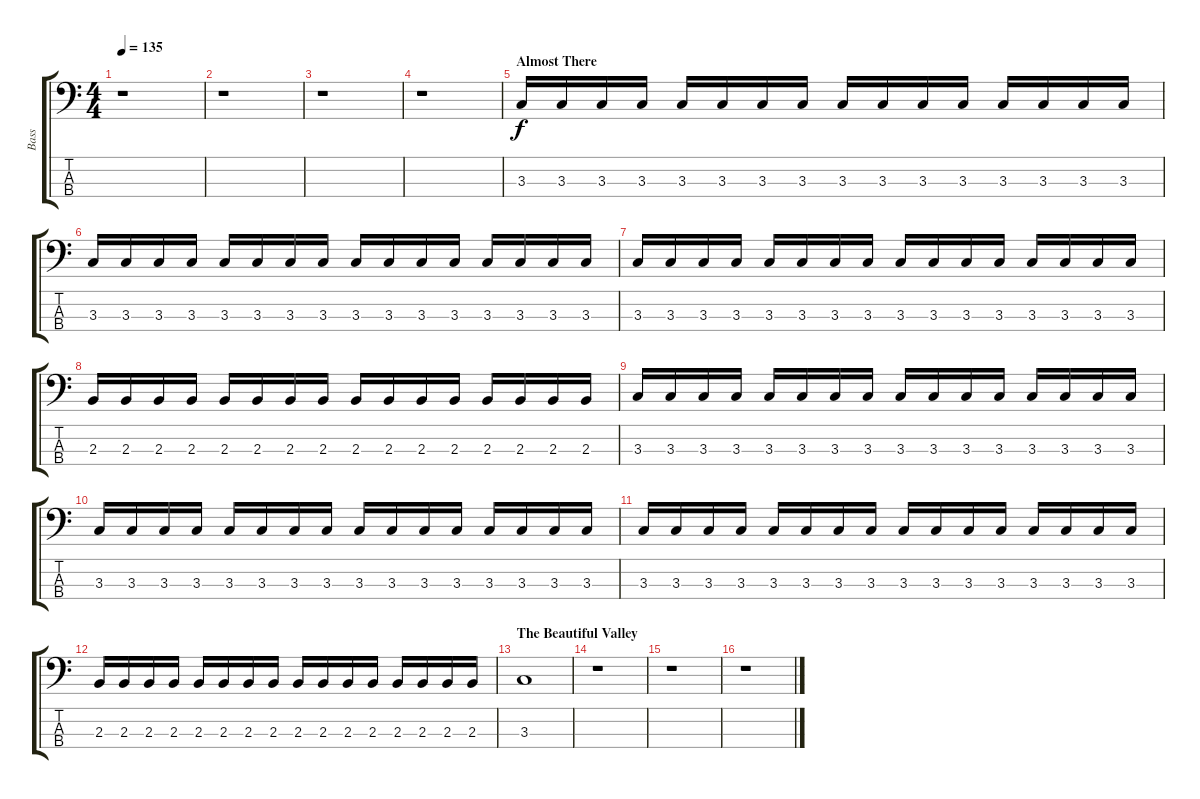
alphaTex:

\track ("Bass" "Bass") {instrument electricbasspick}
\staff {score tabs}
\tuning (G2 D2 A1 E1) {hide}
\ts (4 4)
\tempo 135
\clef f4
\ks c
r.1{dy f} |
r.1 |
r.1 |
r.1 |
\section ("" "Almost There")
3.3.16 3.3.16 3.3.16 3.3.16 3.3.16 3.3.16 3.3.16 3.3.16 3.3.16 3.3.16 3.3.16 3.3.16 3.3.16 3.3.16 3.3.16 3.3.16 |
3.3.16 3.3.16 3.3.16 3.3.16 3.3.16 3.3.16 3.3.16 3.3.16 3.3.16 3.3.16 3.3.16 3.3.16 3.3.16 3.3.16 3.3.16 3.3.16 |
3.3.16 3.3.16 3.3.16 3.3.16 3.3.16 3.3.16 3.3.16 3.3.16 3.3.16 3.3.16 3.3.16 3.3.16 3.3.16 3.3.16 3.3.16 3.3.16 |
2.3.16 2.3.16 2.3.16 2.3.16 2.3.16 2.3.16 2.3.16 2.3.16 2.3.16 2.3.16 2.3.16 2.3.16 2.3.16 2.3.16 2.3.16 2.3.16 |
3.3.16 3.3.16 3.3.16 3.3.16 3.3.16 3.3.16 3.3.16 3.3.16 3.3.16 3.3.16 3.3.16 3.3.16 3.3.16 3.3.16 3.3.16 3.3.16 |
3.3.16 3.3.16 3.3.16 3.3.16 3.3.16 3.3.16 3.3.16 3.3.16 3.3.16 3.3.16 3.3.16 3.3.16 3.3.16 3.3.16 3.3.16 3.3.16 |
3.3.16 3.3.16 3.3.16 3.3.16 3.3.16 3.3.16 3.3.16 3.3.16 3.3.16 3.3.16 3.3.16 3.3.16 3.3.16 3.3.16 3.3.16 3.3.16 |
2.3.16 2.3.16 2.3.16 2.3.16 2.3.16 2.3.16 2.3.16 2.3.16 2.3.16 2.3.16 2.3.16 2.3.16 2.3.16 2.3.16 2.3.16 2.3.16 |
\section ("" "The Beautiful Valley")
3.3.1 |
r.1 |
r.1 |
r.1
